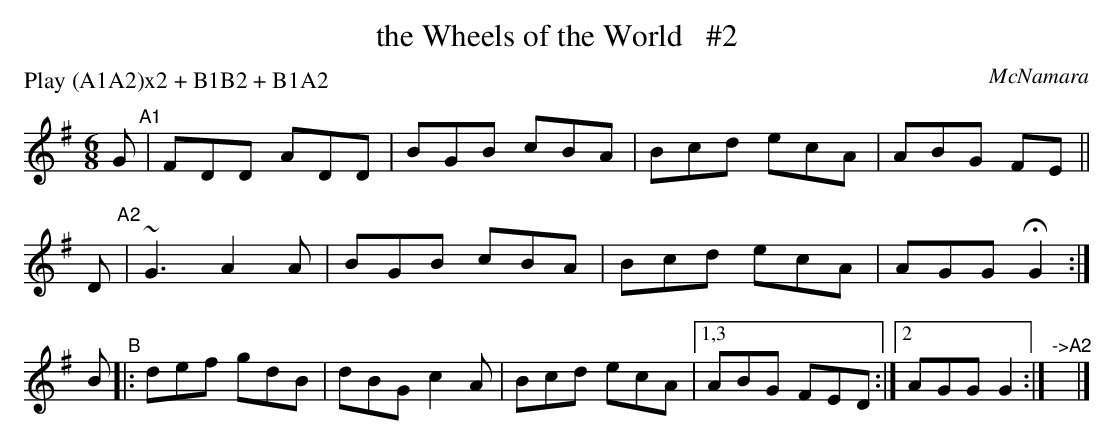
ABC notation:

X:1
T: the Wheels of the World   #2
O: McNamara
P: Play (A1A2)x2 + B1B2 + B1A2
M: 6/8
K: G
G "^A1"| FDD ADD | BGB cBA | Bcd ecA | ABG FE ||
D "^A2"| ~G3 A2A | BGB cBA | Bcd ecA | AGG HG2 :|
B "^B"|: def gdB | dBG c2A | Bcd ecA |[1,3 ABG FED :|[2 AGG G2 :|"^->A2"y|]
